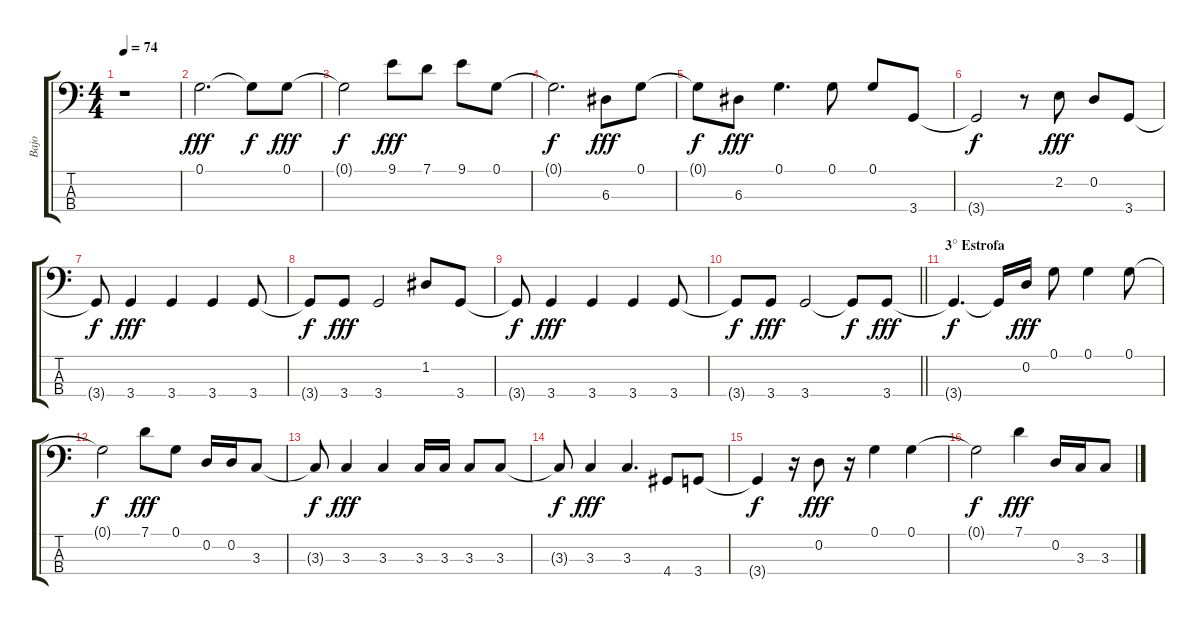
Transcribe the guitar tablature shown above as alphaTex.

\track ("Bajo" "Bajo") {instrument electricbassfinger}
\staff {score tabs}
\tuning (G2 D2 A1 E1) {hide}
\ts (4 4)
\tempo 74
\clef f4
\ks c
r.1{dy fff} |
0.1.2{d} 0.1{t}.8{dy f} 0.1.8{dy fff} |
0.1{t}.2{dy f} 9.1.8{dy fff} 7.1.8 9.1.8 0.1.8 |
0.1{t}.2{d dy f} 6.3.8{dy fff} 0.1.8 |
0.1{t}.8{dy f} 6.3.8{dy fff} 0.1.4{d} 0.1.8 0.1.8 3.4.8 |
3.4{t}.2{dy f} r.8 2.2.8{dy fff} 0.2.8 3.4.8 |
3.4{t}.8{dy f} 3.4.4{dy fff} 3.4.4 3.4.4 3.4.8 |
3.4{t}.8{dy f} 3.4.8{dy fff} 3.4.2 1.2.8 3.4.8 |
3.4{t}.8{dy f} 3.4.4{dy fff} 3.4.4 3.4.4 3.4.8 |
\barLineRight lightlight
3.4{t}.8{dy f} 3.4.8{dy fff} 3.4.2 3.4{t}.8{dy f} 3.4.8{dy fff} |
\section ("" "3° Estrofa")
3.4{t}.4{d dy f} 3.4{t}.16 0.2.16{dy fff} 0.1.8 0.1.4 0.1.8 |
0.1{t}.2{dy f} 7.1.8{dy fff} 0.1.8 0.2.16 0.2.16 3.3.8 |
3.3{t}.8{dy f} 3.3.4{dy fff} 3.3.4 3.3.16 3.3.16 3.3.8 3.3.8 |
3.3{t}.8{dy f} 3.3.4{dy fff} 3.3.4{d} 4.4.8 3.4.8 |
3.4{t}.4{dy f} r.16 0.2.8{dy fff} r.16 0.1.4 0.1.4 |
0.1{t}.2{dy f} 7.1.4{dy fff} 0.2.16 3.3.16 3.3.8
